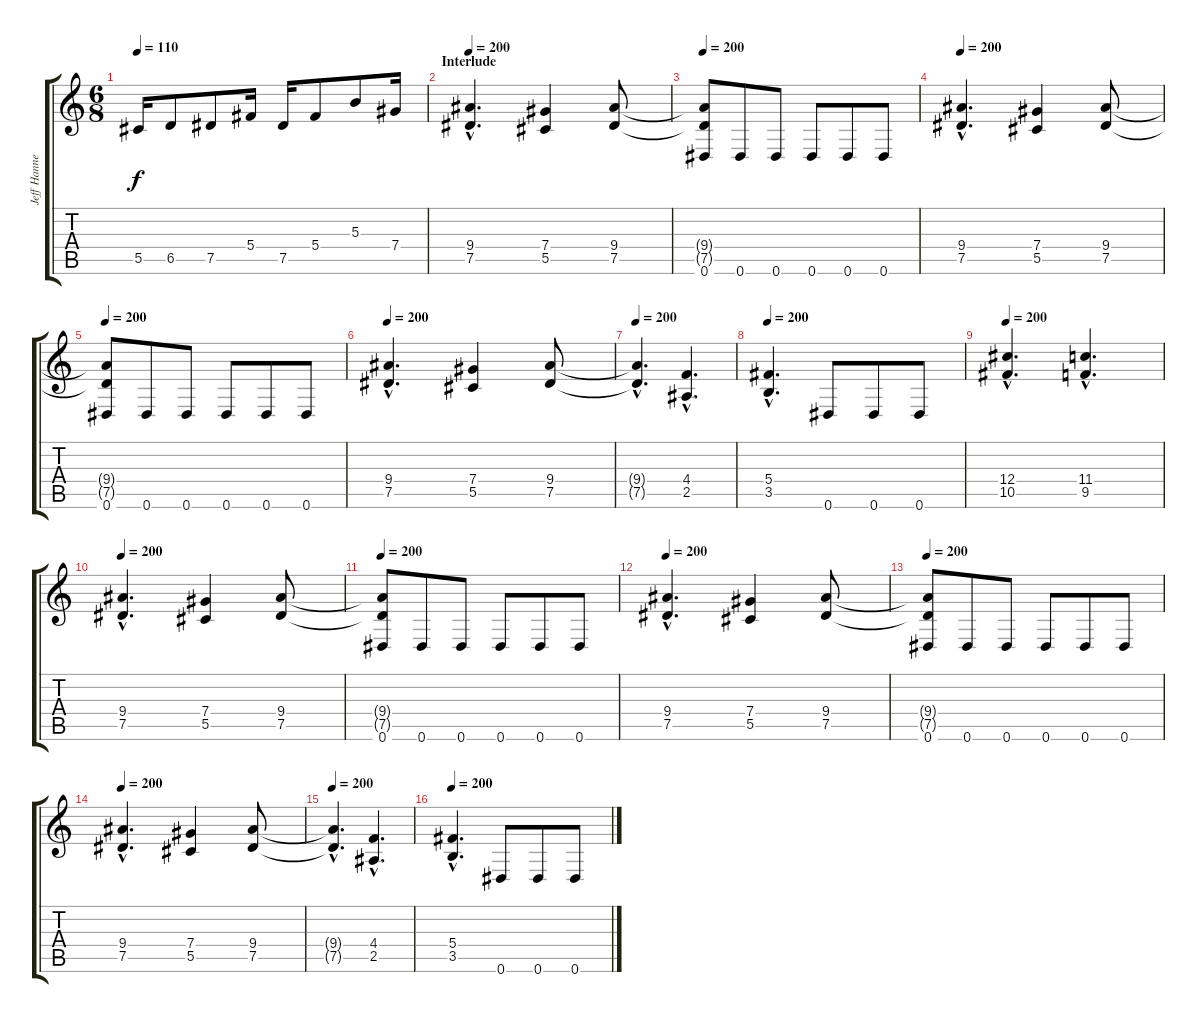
\track ("Jeff Hanneman (guitar)" "Jeff Hanne") {instrument distortionguitar}
\staff {score tabs}
\tuning (Eb4 Bb3 Gb3 Db3 Ab2 Eb2) {hide}
\ts (6 8)
\tempo 110
\clef g2
\ks c
5.5.16{dy f} 6.5.8 7.5.8 5.4.16 7.5.16 5.4.8 5.3.8 7.4.16 |
\section ("" "Interlude")
\tempo 200
(9.4{hac} 7.5{hac}).4{d} (7.4 5.5).4 (9.4 7.5).8 |
\tempo 200
(9.4{t} 7.5{t} 0.6).8 0.6.8 0.6.8 0.6.8 0.6.8 0.6.8 |
\tempo 200
(9.4{hac} 7.5{hac}).4{d} (7.4 5.5).4 (9.4 7.5).8 |
\tempo 200
(9.4{t} 7.5{t} 0.6).8 0.6.8 0.6.8 0.6.8 0.6.8 0.6.8 |
\tempo 200
(9.4{hac} 7.5{hac}).4{d} (7.4 5.5).4 (9.4 7.5).8 |
\tempo 200
(9.4{hac t} 7.5{hac t}).4{d} (4.4{hac} 2.5{hac}).4{d} |
\tempo 200
(5.4{hac} 3.5{hac}).4{d} 0.6.8 0.6.8 0.6.8 |
\tempo 200
(12.4{hac} 10.5{hac}).4{d} (11.4{hac} 9.5{hac}).4{d} |
\tempo 200
(9.4{hac} 7.5{hac}).4{d} (7.4 5.5).4 (9.4 7.5).8 |
\tempo 200
(9.4{t} 7.5{t} 0.6).8 0.6.8 0.6.8 0.6.8 0.6.8 0.6.8 |
\tempo 200
(9.4{hac} 7.5{hac}).4{d} (7.4 5.5).4 (9.4 7.5).8 |
\tempo 200
(9.4{t} 7.5{t} 0.6).8 0.6.8 0.6.8 0.6.8 0.6.8 0.6.8 |
\tempo 200
(9.4{hac} 7.5{hac}).4{d} (7.4 5.5).4 (9.4 7.5).8 |
\tempo 200
(9.4{hac t} 7.5{hac t}).4{d} (4.4{hac} 2.5{hac}).4{d} |
\tempo 200
(5.4{hac} 3.5{hac}).4{d} 0.6.8 0.6.8 0.6.8
